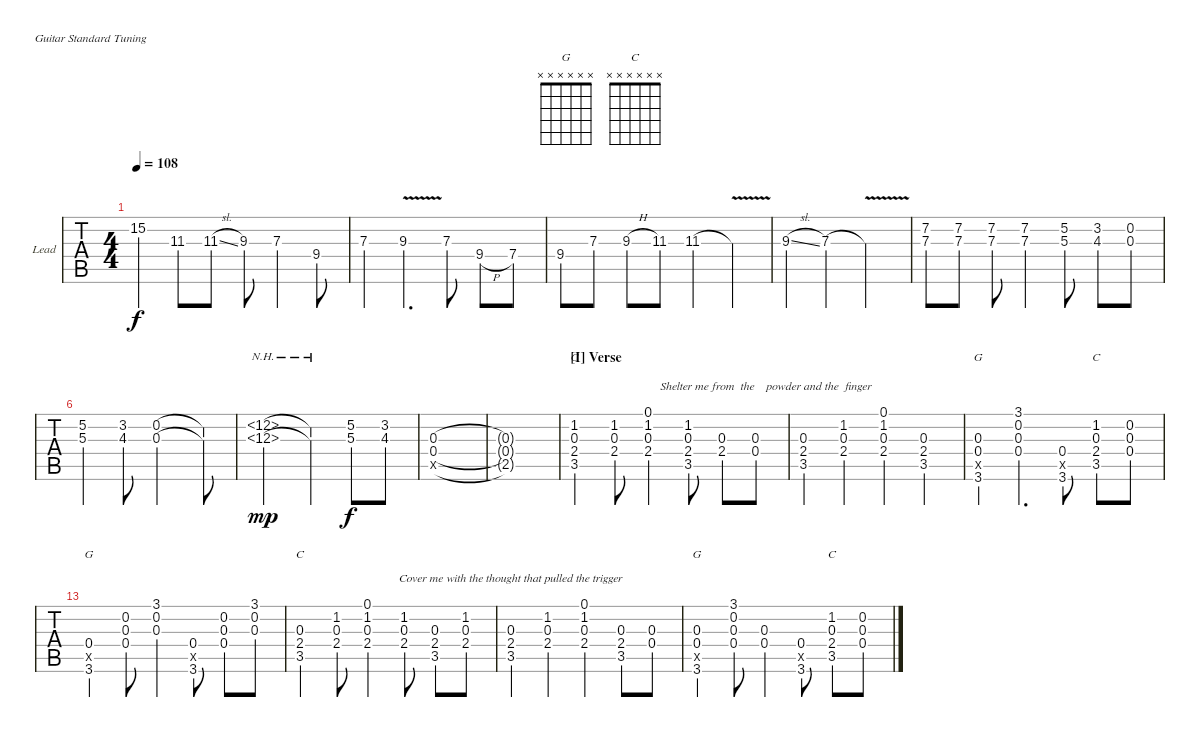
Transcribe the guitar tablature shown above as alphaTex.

\defaultSystemsLayout 4
\bracketExtendMode nobrackets
\firstSystemTrackNameOrientation horizontal
\otherSystemsTrackNameOrientation horizontal
\defaultBarNumberDisplay FirstOfSystem
\track ("Lead" "Lead") {instrument overdrivenguitar}
\staff {tabs}
\tuning (E4 B3 G3 D3 A2 E2)
\chord ("G" x x x x x x)
\chord ("C" x x x x x x)
\ts (4 4)
\tempo 108
\clef g2
\ks c
15.2.4{lyrics (0 "") lyrics (1 "") lyrics (2 "") lyrics (3 "") lyrics (4 "") dy f} 11.3.8{lyrics (0 "") lyrics (1 "") lyrics (2 "") lyrics (3 "") lyrics (4 "")} 11.3{sl}.8{lyrics (0 "") lyrics (1 "") lyrics (2 "") lyrics (3 "") lyrics (4 "")} 9.3.8{lyrics (0 "") lyrics (1 "") lyrics (2 "") lyrics (3 "") lyrics (4 "")} 7.3.4{lyrics (0 "") lyrics (1 "") lyrics (2 "") lyrics (3 "") lyrics (4 "")} 9.4.8{lyrics (0 "") lyrics (1 "") lyrics (2 "") lyrics (3 "") lyrics (4 "")} |
7.3.4 9.3{v}.4{d} 7.3.8 9.4{h}.8 7.4.8 |
9.4.8 7.3.8 9.3{h}.8 11.3.8 11.3.4 11.3{v t}.4 |
9.3{sl}.4 7.3.4 7.3{v t}.2 |
(7.3 7.2).8{lyrics (0 "") lyrics (1 "") lyrics (2 "") lyrics (3 "") lyrics (4 "")} (7.3 7.2).8{lyrics (0 "") lyrics (1 "") lyrics (2 "") lyrics (3 "") lyrics (4 "")} (7.3 7.2).8{lyrics (0 "") lyrics (1 "") lyrics (2 "") lyrics (3 "") lyrics (4 "")} (7.2 7.3).4{lyrics (0 "") lyrics (1 "") lyrics (2 "") lyrics (3 "") lyrics (4 "")} (5.2 5.3).8{lyrics (0 "") lyrics (1 "") lyrics (2 "") lyrics (3 "") lyrics (4 "")} (4.3 3.2).8{lyrics (0 "") lyrics (1 "") lyrics (2 "") lyrics (3 "") lyrics (4 "")} (0.3 0.2).8{lyrics (0 "") lyrics (1 "") lyrics (2 "") lyrics (3 "") lyrics (4 "")} |
(5.2 5.3).4{lyrics (0 "") lyrics (1 "") lyrics (2 "") lyrics (3 "") lyrics (4 "")} (3.2 4.3).8{lyrics (0 "") lyrics (1 "") lyrics (2 "") lyrics (3 "") lyrics (4 "")} (0.2 0.3).2{lyrics (0 "") lyrics (1 "") lyrics (2 "") lyrics (3 "") lyrics (4 "")} (0.2{t} 0.3{t}).8{lyrics (0 "") lyrics (1 "") lyrics (2 "") lyrics (3 "") lyrics (4 "")} |
(12.2{nh} 12.3{nh}).2{lyrics (0 "") lyrics (1 "") lyrics (2 "") lyrics (3 "") lyrics (4 "") dy mp} (12.2{nh t} 12.3{nh t}).4{lyrics (0 "") lyrics (1 "") lyrics (2 "") lyrics (3 "") lyrics (4 "")} (5.2 5.3).8{lyrics (0 "") lyrics (1 "") lyrics (2 "") lyrics (3 "") lyrics (4 "") dy f} (3.2 4.3).8{lyrics (0 "") lyrics (1 "") lyrics (2 "") lyrics (3 "") lyrics (4 "")} |
(0.3 0.4 2.5{x}).1{lyrics (0 "") lyrics (1 "") lyrics (2 "") lyrics (3 "") lyrics (4 "")} |
(0.3{t} 0.4{t} 2.5{x t}).1{lyrics (0 "") lyrics (1 "") lyrics (2 "") lyrics (3 "") lyrics (4 "")} |
\section ("I" "Verse")
(3.5 2.4 0.3 1.2).4{ch "C" lyrics (0 "") lyrics (1 "") lyrics (2 "") lyrics (3 "") lyrics (4 "")} (1.2 0.3 2.4).8{lyrics (0 "") lyrics (1 "") lyrics (2 "") lyrics (3 "") lyrics (4 "")} (0.3 2.4 0.1 1.2).4{lyrics (0 "") lyrics (1 "") lyrics (2 "") lyrics (3 "") lyrics (4 "")} (2.4 0.3 1.2 3.5).8{lyrics (0 "") lyrics (1 "") lyrics (2 "") lyrics (3 "") lyrics (4 "")} (2.4 0.3).8{lyrics (0 "") lyrics (1 "") lyrics (2 "") lyrics (3 "") lyrics (4 "")} (0.3 0.4).8{lyrics (0 "") lyrics (1 "") lyrics (2 "") lyrics (3 "       Shelter me from  the    powder and the  finger") lyrics (4 "")} |
(3.5 2.4 0.3).4{lyrics (0 "") lyrics (1 "") lyrics (2 "") lyrics (3 "") lyrics (4 "")} (1.2 0.3 2.4).4{lyrics (0 "") lyrics (1 "") lyrics (2 "") lyrics (3 "") lyrics (4 "")} (0.3 2.4 0.1 1.2).4{lyrics (0 "") lyrics (1 "") lyrics (2 "") lyrics (3 "") lyrics (4 "")} (2.4 3.5 0.3).4{lyrics (0 "") lyrics (1 "") lyrics (2 "") lyrics (3 "") lyrics (4 "")} |
(3.6 2.5{x} 0.4 0.3).4{ch "G" lyrics (0 "") lyrics (1 "") lyrics (2 "") lyrics (3 "") lyrics (4 "")} (0.2 0.3 0.4 3.1).4{d lyrics (0 "") lyrics (1 "") lyrics (2 "") lyrics (3 "") lyrics (4 "")} (2.5{x} 0.4 3.6).8{lyrics (0 "") lyrics (1 "") lyrics (2 "") lyrics (3 "") lyrics (4 "")} (0.3 1.2 2.4 3.5).8{ch "C" lyrics (0 "") lyrics (1 "") lyrics (2 "") lyrics (3 "") lyrics (4 "")} (0.2 0.3 0.4).8{lyrics (0 "") lyrics (1 "") lyrics (2 "") lyrics (3 "") lyrics (4 "")} |
(3.6 2.5{x} 0.4).4{ch "G" lyrics (0 "") lyrics (1 "") lyrics (2 "") lyrics (3 "") lyrics (4 "")} (0.4 0.3 0.2).8{lyrics (0 "") lyrics (1 "") lyrics (2 "") lyrics (3 "") lyrics (4 "")} (0.2 0.3 3.1).4{lyrics (0 "") lyrics (1 "") lyrics (2 "") lyrics (3 "") lyrics (4 "")} (3.6 2.5{x} 0.4).8{lyrics (0 "") lyrics (1 "") lyrics (2 "") lyrics (3 "") lyrics (4 "")} (0.4 0.3 0.2).8{lyrics (0 "") lyrics (1 "") lyrics (2 "") lyrics (3 "") lyrics (4 "")} (0.3 0.2 3.1).8{lyrics (0 "") lyrics (1 "") lyrics (2 "") lyrics (3 "") lyrics (4 "")} |
(3.5 2.4 0.3).4{ch "C" lyrics (0 "") lyrics (1 "") lyrics (2 "") lyrics (3 "") lyrics (4 "")} (1.2 0.3 2.4).8{lyrics (0 "") lyrics (1 "") lyrics (2 "") lyrics (3 "") lyrics (4 "")} (0.3 2.4 0.1 1.2).4{lyrics (0 "") lyrics (1 "") lyrics (2 "") lyrics (3 "") lyrics (4 "")} (2.4 0.3 1.2).8{lyrics (0 "") lyrics (1 "") lyrics (2 "") lyrics (3 "") lyrics (4 "")} (2.4 3.5 0.3).8{lyrics (0 "") lyrics (1 "") lyrics (2 "") lyrics (3 "") lyrics (4 "")} (1.2 0.3 2.4).8{lyrics (0 "") lyrics (1 "") lyrics (2 "") lyrics (3 "") lyrics (4 "")} |
(3.5 2.4 0.3).4{lyrics (0 "") lyrics (1 "") lyrics (2 "") lyrics (3 "Cover me with the thought that pulled the trigger") lyrics (4 "")} (1.2 0.3 2.4).4{lyrics (0 "") lyrics (1 "") lyrics (2 "") lyrics (3 "") lyrics (4 "")} (0.3 2.4 0.1 1.2).4{lyrics (0 "") lyrics (1 "") lyrics (2 "") lyrics (3 "") lyrics (4 "")} (2.4 3.5 0.3).8{lyrics (0 "") lyrics (1 "") lyrics (2 "") lyrics (3 "") lyrics (4 "")} (0.3 0.4).8{lyrics (0 "") lyrics (1 "") lyrics (2 "") lyrics (3 "") lyrics (4 "")} |
(3.6 2.5{x} 0.4 0.3).4{ch "G" lyrics (0 "") lyrics (1 "") lyrics (2 "") lyrics (3 "") lyrics (4 "")} (0.2 0.3 0.4 3.1).8{lyrics (0 "") lyrics (1 "") lyrics (2 "") lyrics (3 "") lyrics (4 "")} (0.3 0.4).4{lyrics (0 "") lyrics (1 "") lyrics (2 "") lyrics (3 "") lyrics (4 "")} (2.5{x} 0.4 3.6).8{lyrics (0 "") lyrics (1 "") lyrics (2 "") lyrics (3 "") lyrics (4 "")} (0.3 1.2 2.4 3.5).8{ch "C" lyrics (0 "") lyrics (1 "") lyrics (2 "") lyrics (3 "") lyrics (4 "")} (0.2 0.3 0.4).8{lyrics (0 "") lyrics (1 "") lyrics (2 "") lyrics (3 "") lyrics (4 "")}
